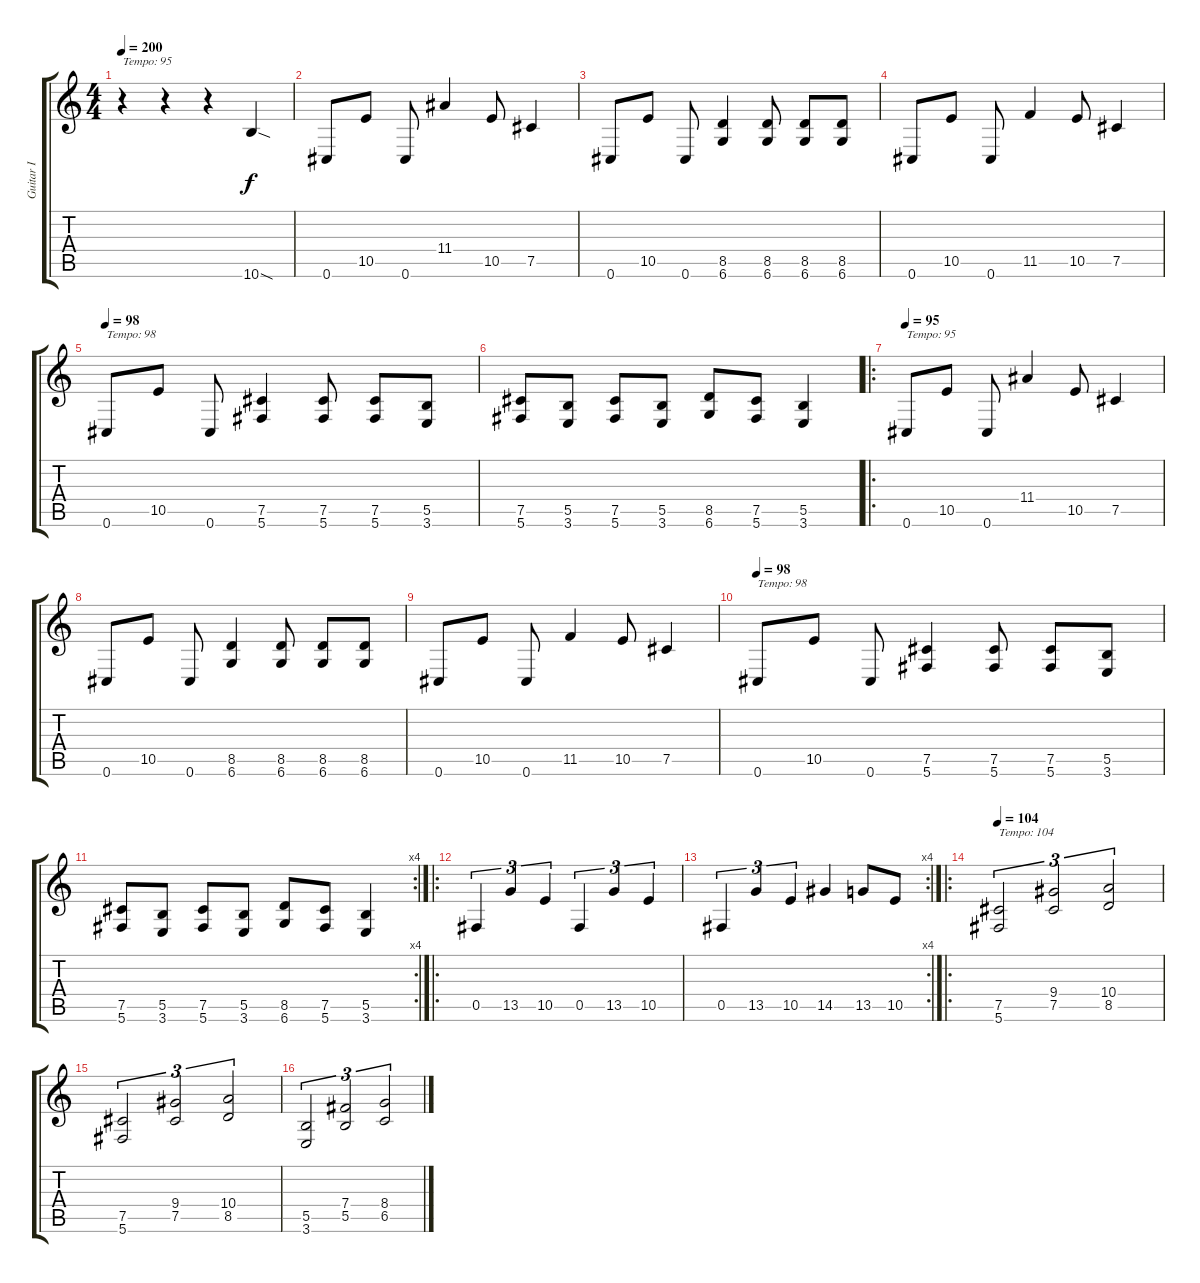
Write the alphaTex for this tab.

\track ("Guitar I" "Guitar I") {instrument distortionguitar}
\staff {score tabs}
\tuning (C4 Ab3 E3 B2 Gb2 Db2) {hide}
\ts (4 4)
\tempo 200
\tempo 95
\tempo 200
\clef g2
\ks c
r.4{txt "Tempo: 95" dy f instrument distortionguitar} r.4 r.4 10.6{sod}.4 |
0.6.8 10.5.8 0.6.8 11.4.4 10.5.8 7.5.4 |
0.6.8 10.5.8 0.6.8 (8.5 6.6).4 (8.5 6.6).8 (8.5 6.6).8 (8.5 6.6).8 |
0.6.8 10.5.8 0.6.8 11.5.4 10.5.8 7.5.4 |
\tempo 98
0.6.8{txt "Tempo: 98"} 10.5.8 0.6.8 (7.5 5.6).4 (7.5 5.6).8 (7.5 5.6).8 (5.5 3.6).8 |
(7.5 5.6).8 (5.5 3.6).8 (7.5 5.6).8 (5.5 3.6).8 (8.5 6.6).8 (7.5 5.6).8 (5.5 3.6).4 |
\ro
\tempo 95
0.6.8{txt "Tempo: 95"} 10.5.8 0.6.8 11.4.4 10.5.8 7.5.4 |
0.6.8 10.5.8 0.6.8 (8.5 6.6).4 (8.5 6.6).8 (8.5 6.6).8 (8.5 6.6).8 |
0.6.8 10.5.8 0.6.8 11.5.4 10.5.8 7.5.4 |
\tempo 98
0.6.8{txt "Tempo: 98"} 10.5.8 0.6.8 (7.5 5.6).4 (7.5 5.6).8 (7.5 5.6).8 (5.5 3.6).8 |
\rc 4
(7.5 5.6).8 (5.5 3.6).8 (7.5 5.6).8 (5.5 3.6).8 (8.5 6.6).8 (7.5 5.6).8 (5.5 3.6).4 |
\ro
0.5.4{tu (3 2)} 13.5.4{tu (3 2)} 10.5.4{tu (3 2)} 0.5.4{tu (3 2)} 13.5.4{tu (3 2)} 10.5.4{tu (3 2)} |
\rc 4
0.5.4{tu (3 2)} 13.5.4{tu (3 2)} 10.5.4{tu (3 2)} 14.5.4 13.5.8 10.5.8 |
\ro
\tempo 104
(7.5 5.6).2{tu (3 2) txt "Tempo: 104"} (9.4 7.5).2{tu (3 2)} (10.4 8.5).2{tu (3 2)} |
(7.5 5.6).2{tu (3 2)} (9.4 7.5).2{tu (3 2)} (10.4 8.5).2{tu (3 2)} |
(5.5 3.6).2{tu (3 2)} (7.4 5.5).2{tu (3 2)} (8.4 6.5).2{tu (3 2)}
